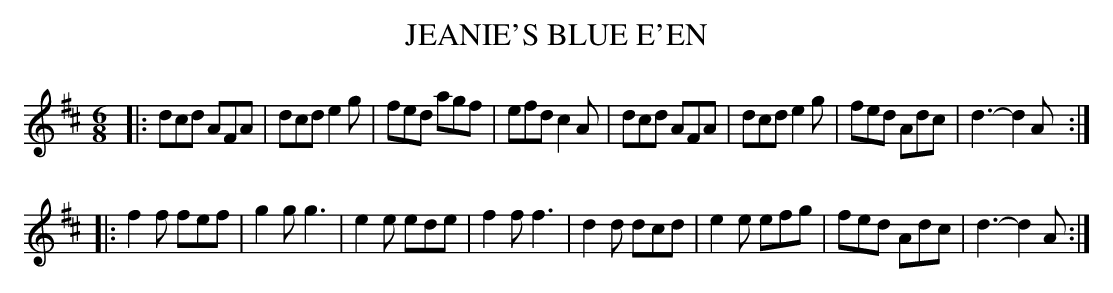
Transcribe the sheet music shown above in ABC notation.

X:1
T: JEANIE'S BLUE E'EN
M: 6/8
L: 1/8
K: D
|:\
dcd AFA | dcd e2g | fed agf | efd c2A |\
dcd AFA | dcd e2g | fed Adc | d3- d2A :|
|:\
f2f fef | g2g g3  | e2e ede | f2f f3  |\
d2d dcd | e2e efg | fed Adc | d3- d2A :|
